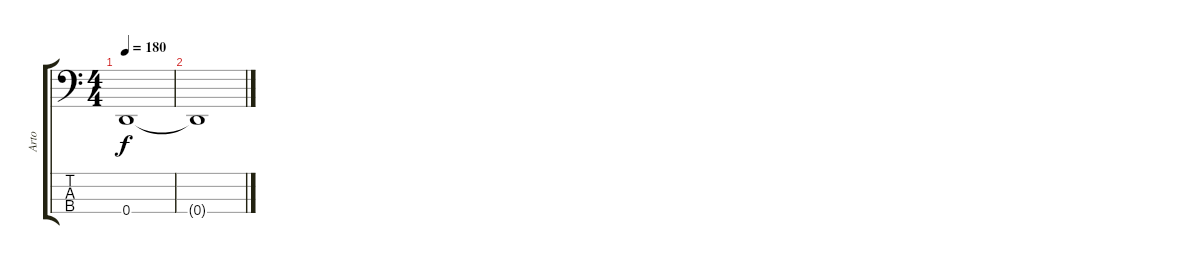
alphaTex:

\track ("Arto" "Arto") {instrument electricbasspick}
\staff {score tabs}
\tuning (F2 C2 G1 D1) {hide}
\ts (4 4)
\tempo 180
\clef f4
\ks c
0.4{t}.1{dy f volume 8} |
0.4{t}.1{volume 4}
